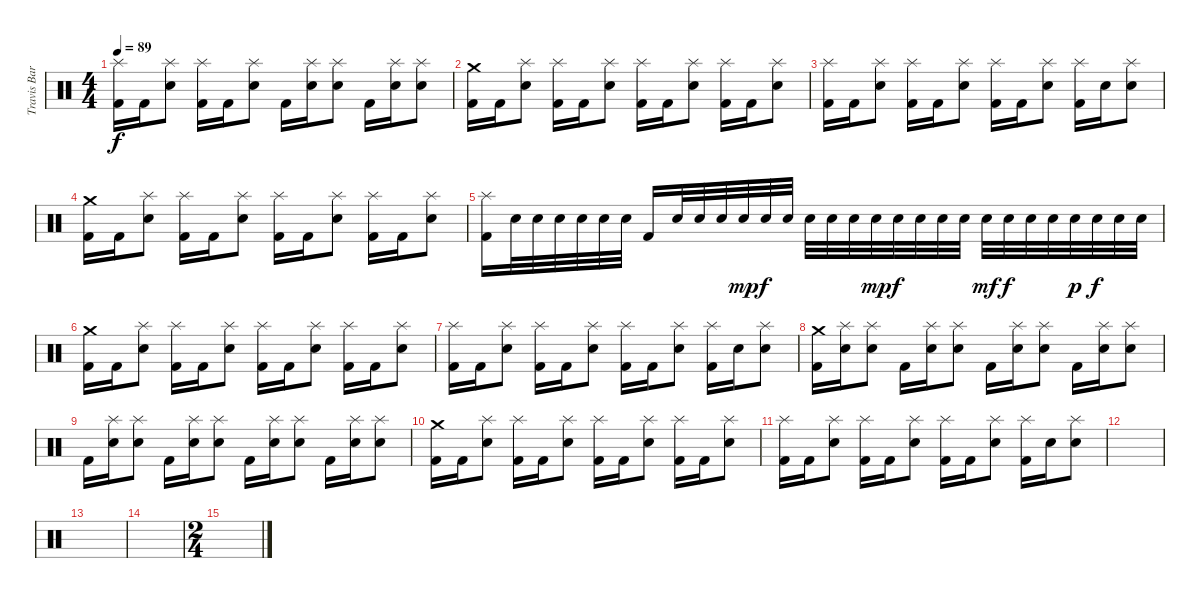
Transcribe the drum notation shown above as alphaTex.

\track ("Travis Barker (Schlagzeug)" "Travis Bar") {instrument percussion}
\staff {score}
\articulation defaults
\ts (4 4)
\tempo 89
\clef neutral
\ks c
("Splash (hit)" "Kick (hit) 2").16{dy f} "Kick (hit) 2".16 ("Splash (hit)" "Electric Snare (hit)").8 ("Splash (hit)" "Kick (hit) 2").16 "Kick (hit) 2".16 ("Splash (hit)" "Electric Snare (hit)").8 "Kick (hit) 2".16 ("Splash (hit)" "Electric Snare (hit)").16 ("Splash (hit)" "Electric Snare (hit)").8 "Kick (hit) 2".16 ("Splash (hit)" "Electric Snare (hit)").16 ("Splash (hit)" "Electric Snare (hit)").8 |
("Crash medium (hit)" "Kick (hit) 2").16 "Kick (hit) 2".16 ("Splash (hit)" "Electric Snare (hit)").8 ("Splash (hit)" "Kick (hit) 2").16 "Kick (hit) 2".16 ("Splash (hit)" "Electric Snare (hit)").8 ("Splash (hit)" "Kick (hit) 2").16 "Kick (hit) 2".16 ("Splash (hit)" "Electric Snare (hit)").8 ("Splash (hit)" "Kick (hit) 2").16 "Kick (hit) 2".16 ("Splash (hit)" "Electric Snare (hit)").8 |
("Splash (hit)" "Kick (hit) 2").16 "Kick (hit) 2".16 ("Splash (hit)" "Electric Snare (hit)").8 ("Splash (hit)" "Kick (hit) 2").16 "Kick (hit) 2".16 ("Splash (hit)" "Electric Snare (hit)").8 ("Splash (hit)" "Kick (hit) 2").16 "Kick (hit) 2".16 ("Splash (hit)" "Electric Snare (hit)").8 ("Splash (hit)" "Kick (hit) 2").16 "Electric Snare (hit)".16 ("Splash (hit)" "Electric Snare (hit)").8 |
("Crash medium (hit)" "Kick (hit) 2").16 "Kick (hit) 2".16 ("Splash (hit)" "Electric Snare (hit)").8 ("Splash (hit)" "Kick (hit) 2").16 "Kick (hit) 2".16 ("Splash (hit)" "Electric Snare (hit)").8 ("Splash (hit)" "Kick (hit) 2").16 "Kick (hit) 2".16 ("Splash (hit)" "Electric Snare (hit)").8 ("Splash (hit)" "Kick (hit) 2").16 "Kick (hit) 2".16 ("Splash (hit)" "Electric Snare (hit)").8 |
("Splash (hit)" "Kick (hit) 2").16 "Electric Snare (hit)".32 "Electric Snare (hit)".32 "Electric Snare (hit)".32 "Electric Snare (hit)".32 "Electric Snare (hit)".32 "Electric Snare (hit)".32 "Kick (hit) 2".16 "Electric Snare (hit)".32 "Electric Snare (hit)".32 "Electric Snare (hit)".32 "Electric Snare (hit)".32{dy mp} "Electric Snare (hit)".32{dy f} "Electric Snare (hit)".32 "Electric Snare (hit)".32 "Electric Snare (hit)".32 "Electric Snare (hit)".32 "Electric Snare (hit)".32{dy mp} "Electric Snare (hit)".32{dy f} "Electric Snare (hit)".32 "Electric Snare (hit)".32 "Electric Snare (hit)".32 "Electric Snare (hit)".32{dy mf} "Electric Snare (hit)".32{dy f} "Electric Snare (hit)".32 "Electric Snare (hit)".32 "Electric Snare (hit)".32{dy p} "Electric Snare (hit)".32{dy f} "Electric Snare (hit)".32 "Electric Snare (hit)".32 |
("Crash medium (hit)" "Kick (hit) 2").16 "Kick (hit) 2".16 ("Splash (hit)" "Electric Snare (hit)").8 ("Splash (hit)" "Kick (hit) 2").16 "Kick (hit) 2".16 ("Splash (hit)" "Electric Snare (hit)").8 ("Splash (hit)" "Kick (hit) 2").16 "Kick (hit) 2".16 ("Splash (hit)" "Electric Snare (hit)").8 ("Splash (hit)" "Kick (hit) 2").16 "Kick (hit) 2".16 ("Splash (hit)" "Electric Snare (hit)").8 |
("Splash (hit)" "Kick (hit) 2").16 "Kick (hit) 2".16 ("Splash (hit)" "Electric Snare (hit)").8 ("Splash (hit)" "Kick (hit) 2").16 "Kick (hit) 2".16 ("Splash (hit)" "Electric Snare (hit)").8 ("Splash (hit)" "Kick (hit) 2").16 "Kick (hit) 2".16 ("Splash (hit)" "Electric Snare (hit)").8 ("Splash (hit)" "Kick (hit) 2").16 "Electric Snare (hit)".16 ("Splash (hit)" "Electric Snare (hit)").8 |
("Crash medium (hit)" "Kick (hit) 2").16 ("Splash (hit)" "Electric Snare (hit)").16 ("Splash (hit)" "Electric Snare (hit)").8 "Kick (hit) 2".16 ("Splash (hit)" "Electric Snare (hit)").16 ("Splash (hit)" "Electric Snare (hit)").8 "Kick (hit) 2".16 ("Splash (hit)" "Electric Snare (hit)").16 ("Splash (hit)" "Electric Snare (hit)").8 "Kick (hit) 2".16 ("Splash (hit)" "Electric Snare (hit)").16 ("Splash (hit)" "Electric Snare (hit)").8 |
"Kick (hit) 2".16 ("Splash (hit)" "Electric Snare (hit)").16 ("Splash (hit)" "Electric Snare (hit)").8 "Kick (hit) 2".16 ("Splash (hit)" "Electric Snare (hit)").16 ("Splash (hit)" "Electric Snare (hit)").8 "Kick (hit) 2".16 ("Splash (hit)" "Electric Snare (hit)").16 ("Splash (hit)" "Electric Snare (hit)").8 "Kick (hit) 2".16 ("Splash (hit)" "Electric Snare (hit)").16 ("Splash (hit)" "Electric Snare (hit)").8 |
("Crash medium (hit)" "Kick (hit) 2").16{volume 0} "Kick (hit) 2".16 ("Splash (hit)" "Electric Snare (hit)").8 ("Splash (hit)" "Kick (hit) 2").16 "Kick (hit) 2".16 ("Splash (hit)" "Electric Snare (hit)").8 ("Splash (hit)" "Kick (hit) 2").16 "Kick (hit) 2".16 ("Splash (hit)" "Electric Snare (hit)").8 ("Splash (hit)" "Kick (hit) 2").16 "Kick (hit) 2".16 ("Splash (hit)" "Electric Snare (hit)").8 |
("Splash (hit)" "Kick (hit) 2").16 "Kick (hit) 2".16 ("Splash (hit)" "Electric Snare (hit)").8 ("Splash (hit)" "Kick (hit) 2").16 "Kick (hit) 2".16 ("Splash (hit)" "Electric Snare (hit)").8 ("Splash (hit)" "Kick (hit) 2").16 "Kick (hit) 2".16 ("Splash (hit)" "Electric Snare (hit)").8 ("Splash (hit)" "Kick (hit) 2").16 "Electric Snare (hit)".16 ("Splash (hit)" "Electric Snare (hit)").8 |
|
|
|
\ts (2 4)
